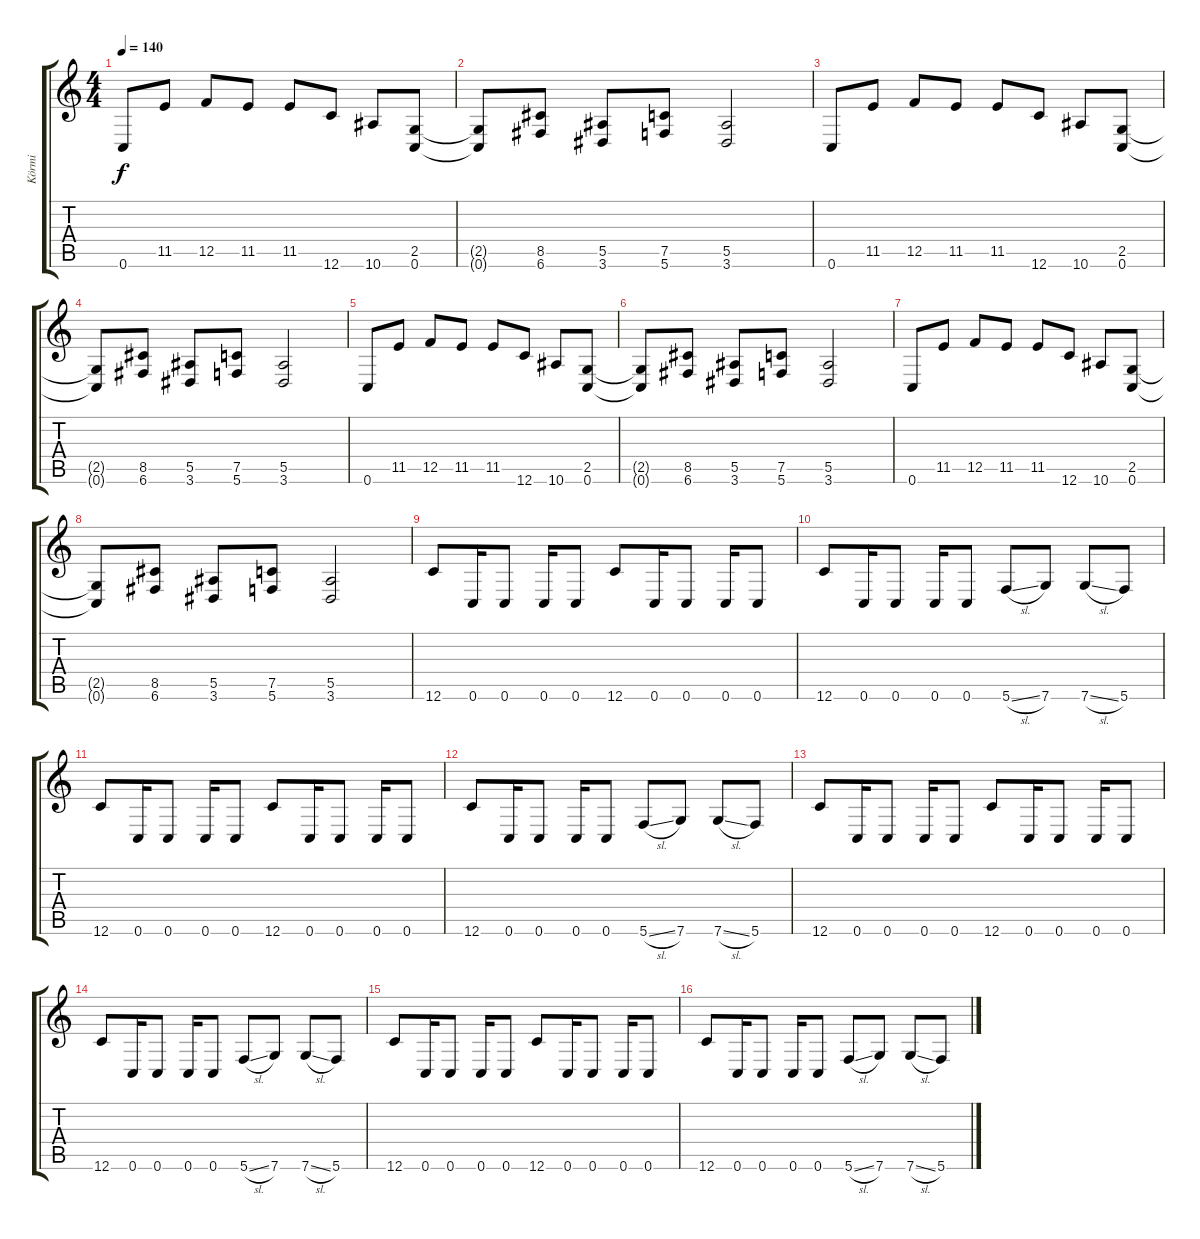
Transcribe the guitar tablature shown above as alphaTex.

\track ("Körmi" "Körmi") {instrument distortionguitar}
\staff {score tabs}
\tuning (C4 G3 Eb3 Bb2 F2 C2) {hide}
\ts (4 4)
\tempo 140
\clef g2
\ks c
0.6.8{dy f} 11.5.8 12.5.8 11.5.8 11.5.8 12.6.8 10.6.8 (2.5 0.6).8 |
(2.5{t} 0.6{t}).8 (8.5 6.6).8 (5.5 3.6).8 (7.5 5.6).8 (5.5 3.6).2 |
0.6.8 11.5.8 12.5.8 11.5.8 11.5.8 12.6.8 10.6.8 (2.5 0.6).8 |
(2.5{t} 0.6{t}).8 (8.5 6.6).8 (5.5 3.6).8 (7.5 5.6).8 (5.5 3.6).2 |
0.6.8 11.5.8 12.5.8 11.5.8 11.5.8 12.6.8 10.6.8 (2.5 0.6).8 |
(2.5{t} 0.6{t}).8 (8.5 6.6).8 (5.5 3.6).8 (7.5 5.6).8 (5.5 3.6).2 |
0.6.8 11.5.8 12.5.8 11.5.8 11.5.8 12.6.8 10.6.8 (2.5 0.6).8 |
(2.5{t} 0.6{t}).8 (8.5 6.6).8 (5.5 3.6).8 (7.5 5.6).8 (5.5 3.6).2 |
12.6.8 0.6.16 0.6.8 0.6.16 0.6.8 12.6.8 0.6.16 0.6.8 0.6.16 0.6.8 |
12.6.8 0.6.16 0.6.8 0.6.16 0.6.8 5.6{sl}.8 7.6.8 7.6{sl}.8 5.6.8 |
12.6.8 0.6.16 0.6.8 0.6.16 0.6.8 12.6.8 0.6.16 0.6.8 0.6.16 0.6.8 |
12.6.8 0.6.16 0.6.8 0.6.16 0.6.8 5.6{sl}.8 7.6.8 7.6{sl}.8 5.6.8 |
12.6.8 0.6.16 0.6.8 0.6.16 0.6.8 12.6.8 0.6.16 0.6.8 0.6.16 0.6.8 |
12.6.8 0.6.16 0.6.8 0.6.16 0.6.8 5.6{sl}.8 7.6.8 7.6{sl}.8 5.6.8 |
12.6.8 0.6.16 0.6.8 0.6.16 0.6.8 12.6.8 0.6.16 0.6.8 0.6.16 0.6.8 |
12.6.8 0.6.16 0.6.8 0.6.16 0.6.8 5.6{sl}.8 7.6.8 7.6{sl}.8 5.6.8
